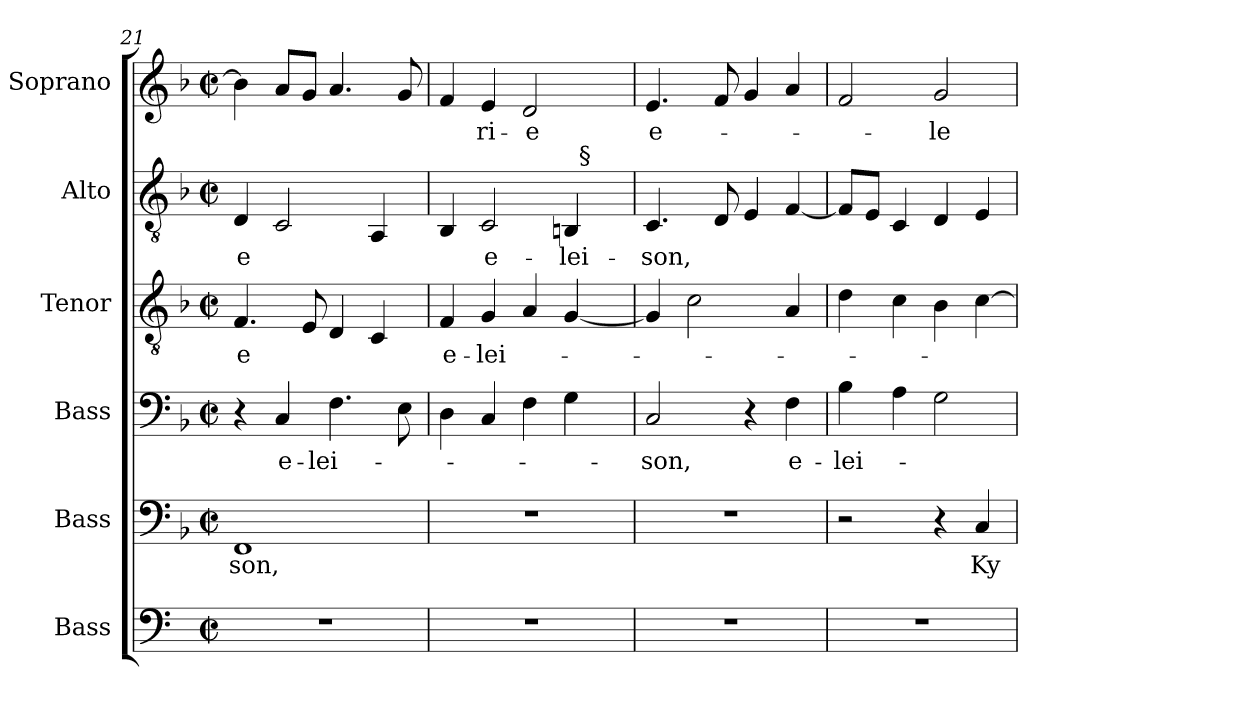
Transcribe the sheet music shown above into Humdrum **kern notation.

**kern	**kern	**text	**kern	**text	**kern	**text	**kern	**text	**kern	**text
*part6	*part5	*part5	*part4	*part4	*part3	*part3	*part2	*part2	*part1	*part1
*staff6	*staff5	*staff5	*staff4	*staff4	*staff3	*staff3	*staff2	*staff2	*staff1	*staff1
*I"Bass	*I"Bass	*	*I"Bass	*	*I"Tenor	*	*I"Alto	*	*I"Soprano	*
*I'B.	*I'B.	*	*I'B.	*	*I'T.	*	*I'A.	*	*I'S.	*
*clefF4	*clefF4	*	*clefF4	*	*clefGv2	*	*clefGv2	*	*clefG2	*
*	*	*	*	*	*ITrd7c12	*	*	*	*	*
*k[]	*k[b-]	*	*k[b-]	*	*k[b-]	*	*k[b-]	*	*k[b-]	*
*C:	*F:	*	*F:	*	*F:	*	*F:	*	*F:	*
*M2/2	*M2/2	*	*M2/2	*	*M2/2	*	*M2/2	*	*M2/2	*
*met(c|)	*met(c|)	*	*met(c|)	*	*met(c|)	*	*met(c|)	*	*met(c|)	*
=21	=21	=21	=21	=21	=21	=21	=21	=21	=21	=21
!	!	!LO:LY:b:color=#000000	!	!	!	!	!	!	!	!
!	!	!	!	!	!	!LO:LY:b:color=#000000	!	!	!	!
!	!	!	!	!	!	!	!	!LO:LY:b:color=#000000	!	!
1r	1FFi	-son,	4r	.	4.FFi/	-e	4Di/	-e	4b-i\]	.
!	!	!	!	!LO:LY:b:color=#000000	!	!	!	!	!	!
.	.	.	4Ci/	e-	.	.	2Ci/	.	8ai/L	.
.	.	.	.	.	8EEi/	.	.	.	8gi/J	.
!	!	!	!	!LO:LY:b:color=#000000	!	!	!	!	!	!
.	.	.	4.Fi\	-lei-	4DDi/	.	.	.	4.ai/	.
.	.	.	.	.	4CCi/	.	4AAi/	.	.	.
.	.	.	8Ei\	.	.	.	.	.	8gi/	.
=22	=22	=22	=22	=22	=22	=22	=22	=22	=22	=22
!	!	!	!	!	!	!LO:LY:b:color=#000000	!	!	!	!
*	*	*	*	*	*	*	*^	*	*	*
1r	1r	.	4Di\	.	4FFi/	e-	4BB-i/	2ryy	.	4fi/	.
!	!	!	!	!	!	!LO:LY:b:color=#000000	!	!	!	!	!
!	!	!	!	!	!	!	!	!	!LO:LY:b:color=#000000	!	!
!	!	!	!	!	!	!	!	!	!	!	!LO:LY:b:color=#000000
.	.	.	4Ci/	.	4GGi/	-lei-	2Ci/	.	e-	4ei/	-ri-
!	!	!	!	!	!	!	!	!	!	!	!LO:LY:b:color=#000000
.	.	.	4Fi\	.	4AAi/	.	.	4ryy	.	2di/	-e
!	!	!	!	!	!	!	!	!	!LO:LY:b:color=#000000	!	!
.	.	.	4Gi\	.	[4GGi/	.	4BBi/	32ryy	-lei-	.	.
.	.	.	.	.	.	.	.	256ryy	.	.	.
!	!	!	!	!	!	!	!	!LO:TX:a:t=§	!	!	!
.	.	.	.	.	.	.	.	8ryy	.	.	.
.	.	.	.	.	.	.	.	16ryy	.	.	.
.	.	.	.	.	.	.	.	64..ryy	.	.	.
*	*	*	*	*	*	*	*v	*v	*	*	*
=23	=23	=23	=23	=23	=23	=23	=23	=23	=23	=23
*	*	*	*	*	*	*	*^	*	*	*
!	!	!	!	!LO:LY:b:color=#000000	!	!	!	!	!	!	!
*	*	*	*	*	*	*	*v	*v	*	*	*
*	*	*	*	*	*	*	*^	*	*	*
!	!	!	!	!	!	!	!	!	!LO:LY:b:color=#000000	!	!
*	*	*	*	*	*	*	*v	*v	*	*	*
*	*	*	*	*	*	*	*^	*	*	*
!	!	!	!	!	!	!	!	!	!	!	!LO:LY:b:color=#000000
*	*	*	*	*	*	*	*v	*v	*	*	*
1r	1r	.	2Ci/	-son,	4GGi/]	.	4.Ci/	-son,	4.ei/	e-
.	.	.	.	.	2Ci\	.	.	.	.	.
.	.	.	.	.	.	.	8Di/	.	8fi/	.
.	.	.	4r	.	.	.	4Ei/	.	4gi/	.
!	!	!	!	!LO:LY:b:color=#000000	!	!	!	!	!	!
.	.	.	4Fi\	e-	4AAi/	.	[4Fi/	.	4ai/	.
!!LO:LB:g=z
=24	=24	=24	=24	=24	=24	=24	=24	=24	=24	=24
!	!	!	!	!LO:LY:b:color=#000000	!	!	!	!	!	!
1r	2r	.	4B-i\	-lei-	4Di\	.	8Fi/L]	.	2fi/	.
.	.	.	.	.	.	.	8Ei/J	.	.	.
.	.	.	4Ai\	.	4Ci\	.	4Ci/	.	.	.
!	!	!	!	!	!	!	!	!	!	!LO:LY:b:color=#000000
.	4r	.	2Gi\	.	4BB-i\	.	4Di/	.	2gi/	-le-
!	!	!LO:LY:b:color=#000000	!	!	!	!	!	!	!	!
.	4Ci/	Ky-	.	.	[4Ci\	.	4Ei/	.	.	.
=	=	=	=	=	=	=	=	=	=	=
*-	*-	*-	*-	*-	*-	*-	*-	*-	*-	*-
